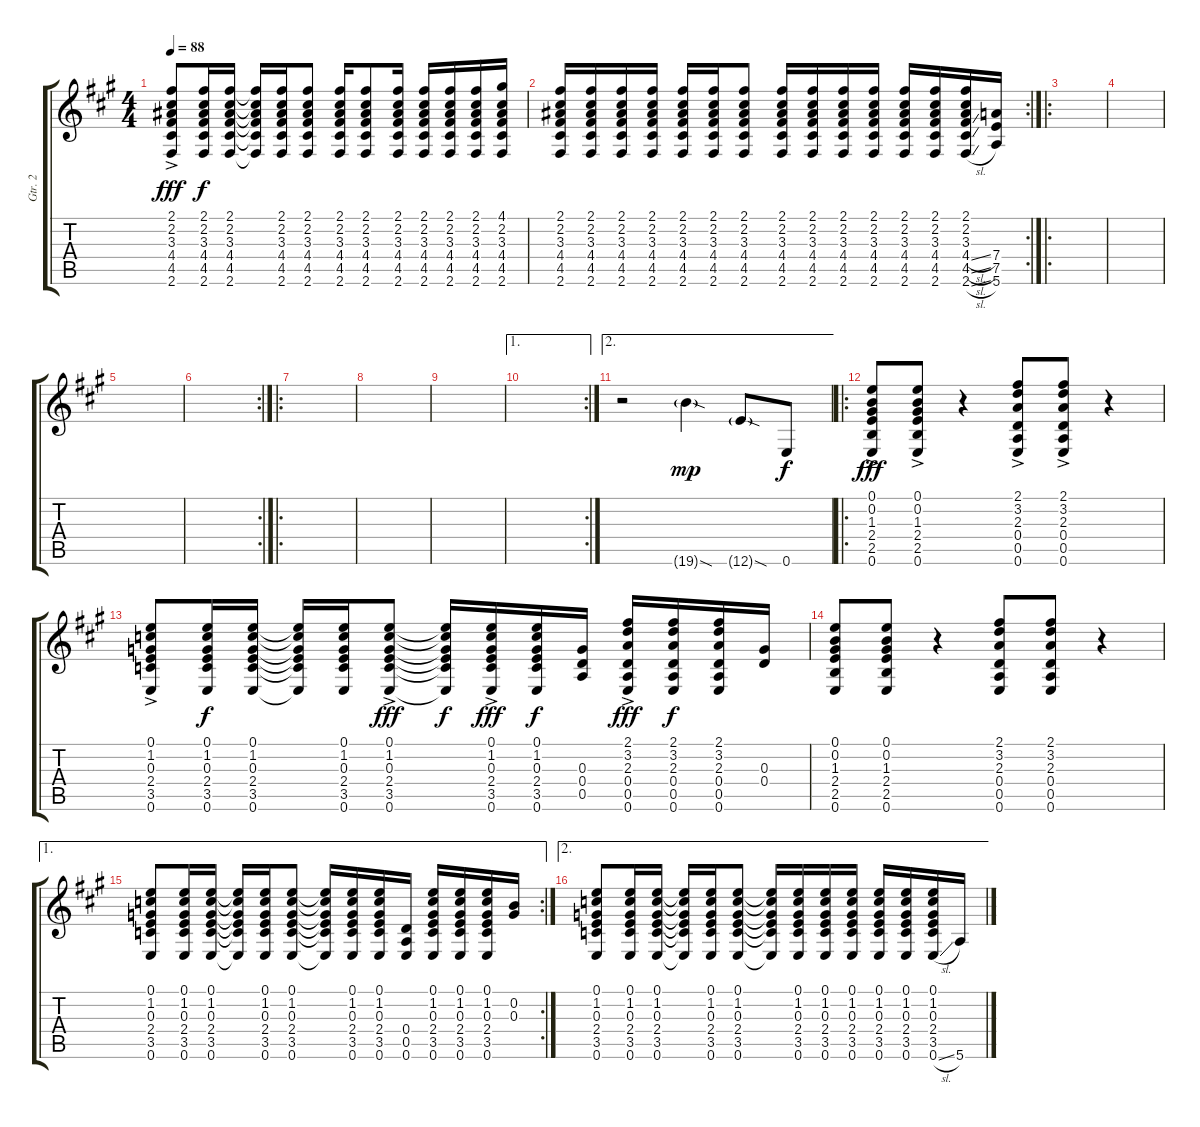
\track ("Gtr. 2" "Gtr. 2") {instrument overdrivenguitar}
\staff {score tabs}
\tuning (E4 B3 G3 D3 A2 E2) {hide}
\ts (4 4)
\tempo 88
\clef g2
\ks a
(2.1 2.2 3.3 4.4 4.5 2.6{ac}).8{dy fff} (2.1 2.2 3.3 4.4 4.5 2.6).16{dy f} (2.1 2.2 3.3 4.4 4.5 2.6).16 (2.1{t} 2.2{t} 3.3{t} 4.4{t} 4.5{t} 2.6{t}).16 (2.1 2.2 3.3 4.4 4.5 2.6).16 (2.1 2.2 3.3 4.4 4.5 2.6).8 (2.1 2.2 3.3 4.4 4.5 2.6).16 (2.1 2.2 3.3 4.4 4.5 2.6).8 (2.1 2.2 3.3 4.4 4.5 2.6).16 (2.1 2.2 3.3 4.4 4.5 2.6).16 (2.1 2.2 3.3 4.4 4.5 2.6).16 (2.1 2.2 3.3 4.4 4.5 2.6).16 (4.1 2.2 3.3 4.4 4.5 2.6).16 |
\rc 2
(2.1 2.2 3.3 4.4 4.5 2.6).16 (2.1 2.2 3.3 4.4 4.5 2.6).16 (2.1 2.2 3.3 4.4 4.5 2.6).16 (2.1 2.2 3.3 4.4 4.5 2.6).16 (2.1 2.2 3.3 4.4 4.5 2.6).16 (2.1 2.2 3.3 4.4 4.5 2.6).16 (2.1 2.2 3.3 4.4 4.5 2.6).8 (2.1 2.2 3.3 4.4 4.5 2.6).16 (2.1 2.2 3.3 4.4 4.5 2.6).16 (2.1 2.2 3.3 4.4 4.5 2.6).16 (2.1 2.2 3.3 4.4 4.5 2.6).16 (2.1 2.2 3.3 4.4 4.5 2.6).16 (2.1 2.2 3.3 4.4 4.5 2.6).16 (2.1 2.2 3.3 4.4{sl} 4.5{sl} 2.6{sl}).16 (7.4 7.5 5.6).16 |
\ro
|
|
|
\rc 2
|
\ro
|
|
|
\ae 1
\rc 2
|
\ae 2
r.2 19.6{sod g}.4{dy mp} 12.6{sod g}.8 0.6.8{dy f} |
\ro
(0.1{ac} 0.2 1.3 2.4 2.5 0.6).8{dy fff} (0.1 0.2 1.3 2.4 2.5 0.6{ac}).8 r.4 (2.1 3.2 2.3 0.4 0.5 0.6{ac}).8 (2.1 3.2 2.3 0.4 0.5 0.6{ac}).8 r.4 |
(0.1 1.2 0.3 2.4 3.5 0.6{ac}).8 (0.1 1.2 0.3 2.4 3.5 0.6).16{dy f} (0.1 1.2 0.3 2.4 3.5 0.6).16 (0.1{t} 1.2{t} 0.3{t} 2.4{t} 3.5{t} 0.6{t}).16 (0.1 1.2 0.3 2.4 3.5 0.6).16 (0.1 1.2 0.3 2.4 3.5 0.6{ac}).8{dy fff} (0.1{t} 1.2{t} 0.3{t} 2.4{t} 3.5{t} 0.6{t}).16{dy f} (0.1 1.2 0.3 2.4 3.5 0.6{ac}).16{dy fff} (0.1 1.2 0.3 2.4 3.5 0.6).16{dy f} (0.3 0.4 0.5).16 (2.1 3.2 2.3 0.4 0.5 0.6{ac}).16{dy fff} (2.1 3.2 2.3 0.4 0.5 0.6).16{dy f} (2.1 3.2 2.3 0.4 0.5 0.6).16 (0.3 0.4).16 |
(0.1 0.2 1.3 2.4 2.5 0.6).8 (0.1 0.2 1.3 2.4 2.5 0.6).8 r.4 (2.1 3.2 2.3 0.4 0.5 0.6).8 (2.1 3.2 2.3 0.4 0.5 0.6).8 r.4 |
\ae 1
\rc 2
(0.1 1.2 0.3 2.4 3.5 0.6).8 (0.1 1.2 0.3 2.4 3.5 0.6).16 (0.1 1.2 0.3 2.4 3.5 0.6).16 (0.1{t} 1.2{t} 0.3{t} 2.4{t} 3.5{t} 0.6{t}).16 (0.1 1.2 0.3 2.4 3.5 0.6).16 (0.1 1.2 0.3 2.4 3.5 0.6).8 (0.1{t} 1.2{t} 0.3{t} 2.4{t} 3.5{t} 0.6{t}).16 (0.1 1.2 0.3 2.4 3.5 0.6).16 (0.1 1.2 0.3 2.4 3.5 0.6).16 (0.4 0.5 0.6).16 (0.1 1.2 0.3 2.4 3.5 0.6).16 (0.1 1.2 0.3 2.4 3.5 0.6).16 (0.1 1.2 0.3 2.4 3.5 0.6).16 (0.2 0.3).16 |
\ae 2
(0.1 1.2 0.3 2.4 3.5 0.6).8 (0.1 1.2 0.3 2.4 3.5 0.6).16 (0.1 1.2 0.3 2.4 3.5 0.6).16 (0.1{t} 1.2{t} 0.3{t} 2.4{t} 3.5{t} 0.6{t}).16 (0.1 1.2 0.3 2.4 3.5 0.6).16 (0.1 1.2 0.3 2.4 3.5 0.6).8 (0.1{t} 1.2{t} 0.3{t} 2.4{t} 3.5{t} 0.6{t}).16 (0.1 1.2 0.3 2.4 3.5 0.6).16 (0.1 1.2 0.3 2.4 3.5 0.6).16 (0.1 1.2 0.3 2.4 3.5 0.6).16 (0.1 1.2 0.3 2.4 3.5 0.6).16 (0.1 1.2 0.3 2.4 3.5 0.6).16 (0.1 1.2 0.3 2.4 3.5 0.6{sl}).16 5.6.16
